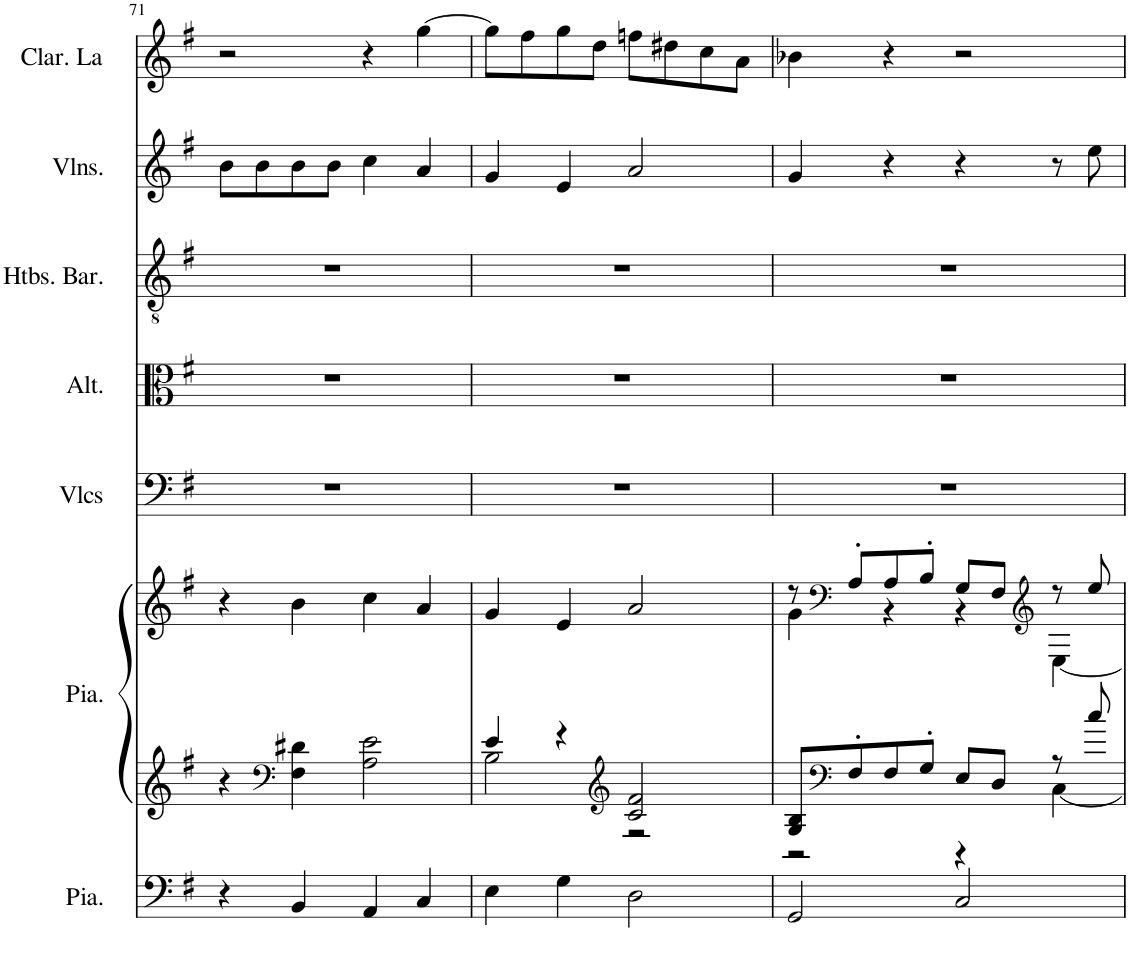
**kern	**kern	**kern	**kern	**kern	**kern	**kern	**kern
*part7	*part6	*part6	*part5	*part4	*part3	*part2	*part1
*staff8	*staff7	*staff6	*staff5	*staff4	*staff3	*staff2	*staff1
*I"Piano, Pedals	*I"Piano, Organ	*	*I"Violoncelles, Bass	*I"Altos, Tenor	*I"Hautbois Baryton, Alto	*I"Violons, Soprano	*I"Clarinette en La, Soprano solo
*I'Pia.	*I'Pia.	*	*I'Vlcs	*I'Alt.	*I'Htbs. Bar.	*I'Vlns.	*I'Clar. La
!!LO:PB:g=z
*clefF4	*clefG2	*clefG2	*clefF4	*clefC3	*clefGv2	*clefG2	*clefG2
*	*	*	*	*	*	*	*Trd2c3
*k[f#]	*k[f#]	*k[f#]	*k[f#]	*k[f#]	*k[f#]	*k[f#]	*k[f#]
*M4/4	*M4/4	*M4/4	*M4/4	*M4/4	*M4/4	*M4/4	*M4/4
=71	=71	=71	=71	=71	=71	=71	=71
4r	4r	4r	1r	1r	1r	8b\L	2r
.	.	.	.	.	.	8b\	.
*	*clefF4	*	*	*	*	*	*
4BB/	4F#\ 4d#X\	4b\	.	.	.	8b\	.
.	.	.	.	.	.	8b\J	.
4AA/	2A\ 2e\	4cc\	.	.	.	4cc\	4r
4C/	.	4a/	.	.	.	4a/	[4gg\
=72	=72	=72	=72	=72	=72	=72	=72
*	*^	*	*	*	*	*	*
4E\	4e/	2B\	4g/	1r	1r	1r	4g/	8gg\L]
.	.	.	.	.	.	.	.	8ff#\
4G\	4r	.	4e/	.	.	.	4e/	8gg\
.	.	.	.	.	.	.	.	8dd\J
*	*clefG2	*	*	*	*	*	*	*
2D\	2c/ 2f#/	2r	2a/	.	.	.	2a/	8ffn\L
.	.	.	.	.	.	.	.	8dd#X\
.	.	.	.	.	.	.	.	8cc\
.	.	.	.	.	.	.	.	8a\J
=73	=73	=73	=73	=73	=73	=73	=73	=73
*	*	*	*^	*	*	*	*	*
2GG/	8G/ 8B/L	2r	8r	4g\	1r	1r	1r	4g/	4b-X\
*	*clefF4	*	*clefF4	*	*	*	*	*	*
.	8F#'/	.	8A'/L	.	.	.	.	.	.
.	8F#/	.	8A/	4r	.	.	.	4r	4r
.	8G'/J	.	8B'/J	.	.	.	.	.	.
2C/	8E/L	4r	8G/L	4r	.	.	.	4r	2r
.	8D/J	.	8F#/J	.	.	.	.	.	.
*	*	*	*clefG2	*	*	*	*	*	*
.	8r	[4C\	8r	[4E\	.	.	.	8r	.
.	8cc/	.	8ee/	.	.	.	.	8ee\	.
*	*v	*v	*	*	*	*	*	*	*
*	*	*v	*v	*	*	*	*	*
=	=	=	=	=	=	=	=
*-	*-	*-	*-	*-	*-	*-	*-
